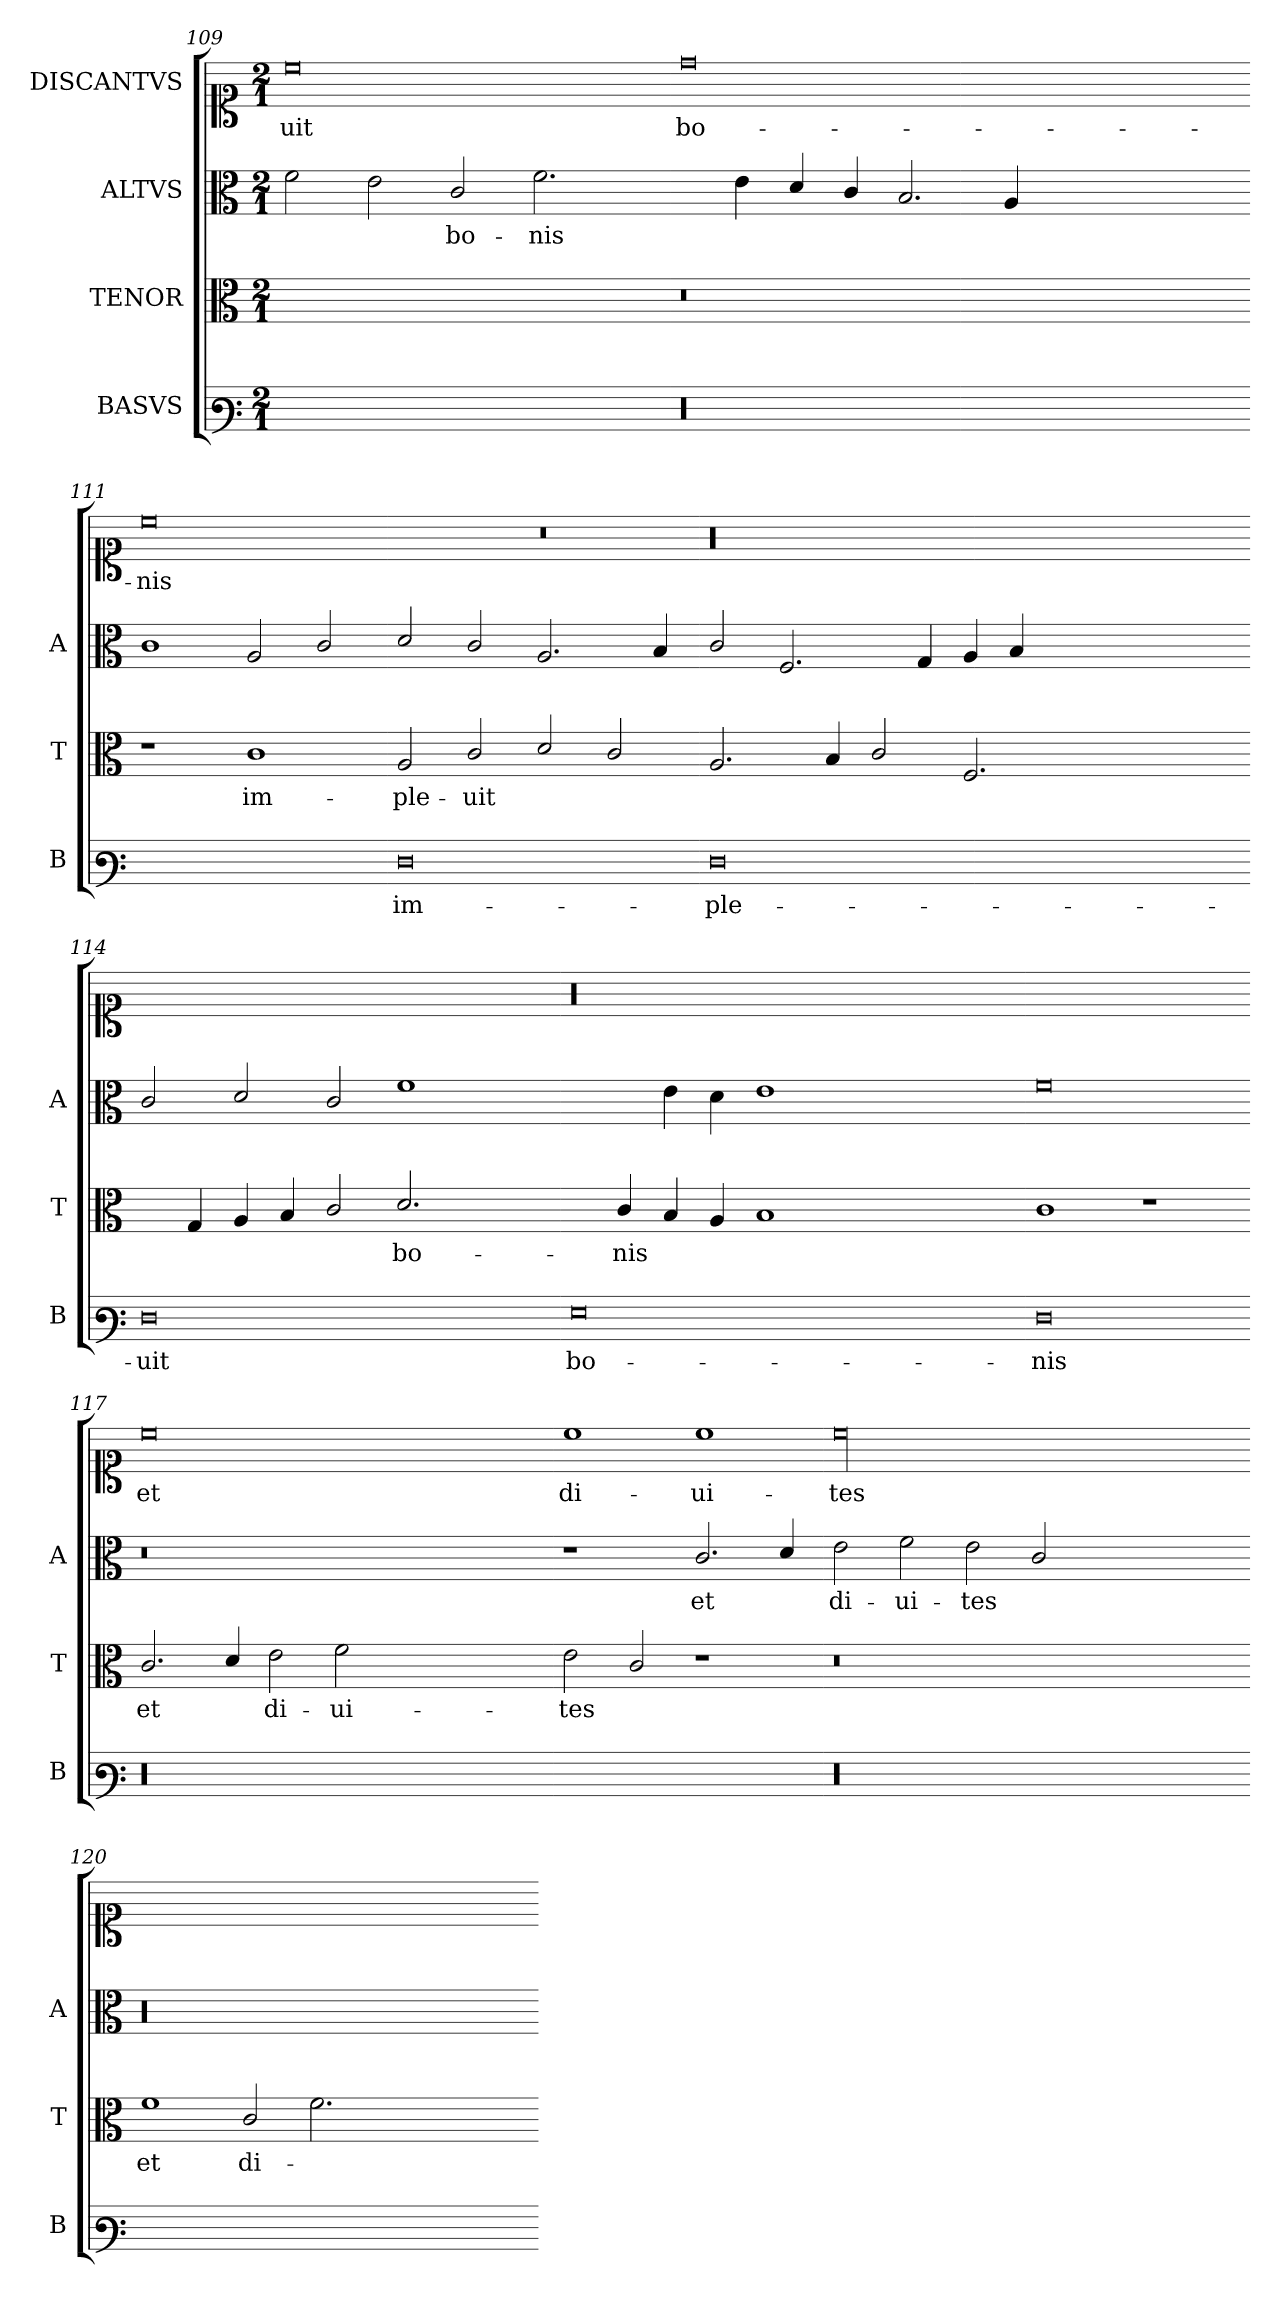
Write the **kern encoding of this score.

**kern	**text	**kern	**text	**kern	**text	**kern	**text
*part4	*part4	*part3	*part3	*part2	*part2	*part1	*part1
*staff4	*staff4	*staff3	*staff3	*staff2	*staff2	*staff1	*staff1
*I"BASVS	*	*I"TENOR	*	*I"ALTVS	*	*I"DISCANTVS	*
*I'B	*	*I'T	*	*I'A	*	*	*
*clefF3	*	*clefC3	*	*clefC3	*	*clefC1	*
*k[]	*	*k[]	*	*k[]	*	*k[]	*
*A:aeo	*	*A:aeo	*	*A:aeo	*	*A:aeo	*
*M2/1	*	*M2/1	*	*M2/1	*	*M2/1	*
=109	=109	=109	=109	=109	=109	=109	=109
0ryy	.	0ryy	.	2f\	.	0cc	-uit
.	.	.	.	2e\	.	.	.
.	.	.	.	2c/	bo-	.	.
.	.	.	.	2.f\	-nis	.	.
4ryy	.	4ryy	.	.	.	4ryy	.
=110-	=110-	=110-	=110-	=110-	=110-	=110-	=110-
00r	.	0r	.	4ryy	.	0dd	bo-
.	.	.	.	4e\	.	.	.
.	.	.	.	4d/	.	.	.
.	.	.	.	4c/	.	.	.
.	.	.	.	2.B/	.	.	.
.	.	.	.	4A/	.	.	.
.	.	0ryy	.	0ryy	.	0ryy	.
=111-	=111-	=111-	=111-	=111-	=111-	=111-	=111-
0ryy	.	1r	.	1c	.	0cc	-nis
.	.	1c	im-	2A/	.	.	.
.	.	.	.	2c/	.	.	.
=112-	=112-	=112-	=112-	=112-	=112-	=112-	=112-
0F	im-	2A/	-ple-	2d/	.	0r	.
.	.	2c/	-uit	2c/	.	.	.
.	.	2d/	.	2.A/	.	.	.
.	.	2c/	.	.	.	.	.
.	.	.	.	4B/	.	.	.
=113-	=113-	=113-	=113-	=113-	=113-	=113-	=113-
0F	-ple-	2.A/	.	2c/	.	00r	.
.	.	.	.	2.F/	.	.	.
.	.	4B/	.	.	.	.	.
.	.	2c/	.	.	.	.	.
.	.	.	.	4G/	.	.	.
.	.	2.F/	.	4A/	.	.	.
.	.	.	.	4B/	.	.	.
0ryy	.	.	.	0ryy	.	.	.
.	.	1..ryy	.	.	.	.	.
=114-	=114-	=114-	=114-	=114-	=114-	=114-	=114-
0F	-uit	4ryy	.	2c/	.	0ryy	.
.	.	4G/	.	.	.	.	.
.	.	4A/	.	2d/	.	.	.
.	.	4B/	.	.	.	.	.
.	.	2c/	.	2c/	.	.	.
.	.	2.d/	bo-	1f\	.	.	.
2ryy	.	.	.	.	.	2ryy	.
.	.	4ryy	.	.	.	.	.
=115-	=115-	=115-	=115-	=115-	=115-	=115-	=115-
0G	bo-	4ryy	.	2ryy	.	00r	.
.	.	4c/	-nis	.	.	.	.
.	.	4B/	.	4e\	.	.	.
.	.	4A/	.	4d\	.	.	.
.	.	1B	.	1e	.	.	.
0ryy	.	0ryy	.	0ryy	.	.	.
=116-	=116-	=116-	=116-	=116-	=116-	=116-	=116-
0F	-nis	1c	.	0f	.	0ryy	.
.	.	1r	.	.	.	.	.
=117-	=117-	=117-	=117-	=117-	=117-	=117-	=117-
00r	.	2.c/	et	0r	.	0cc	et
.	.	4d/	.	.	.	.	.
.	.	2e\	di-	.	.	.	.
.	.	2f\	-ui-	.	.	.	.
.	.	0ryy	.	0ryy	.	0ryy	.
=118-	=118-	=118-	=118-	=118-	=118-	=118-	=118-
0ryy	.	2e\	-tes	1r	.	1cc	di-
.	.	2c/	.	.	.	.	.
.	.	1r	.	2.c/	et	1cc	-ui-
.	.	.	.	4d/	.	.	.
=119-	=119-	=119-	=119-	=119-	=119-	=119-	=119-
00r	.	0r	.	2e\	di-	00cc	-tes
.	.	.	.	2f\	-ui-	.	.
.	.	.	.	2e\	-tes	.	.
.	.	.	.	2c/	.	.	.
.	.	0ryy	.	0ryy	.	.	.
=120-	=120-	=120-	=120-	=120-	=120-	=120-	=120-
00ryy	.	1f	et	00r	.	00ryy	.
.	.	2c/	di-	.	.	.	.
.	.	2.f\	.	.	.	.	.
.	.	1..ryy	.	.	.	.	.
=-	=-	=-	=-	=-	=-	=-	=-
*-	*-	*-	*-	*-	*-	*-	*-
